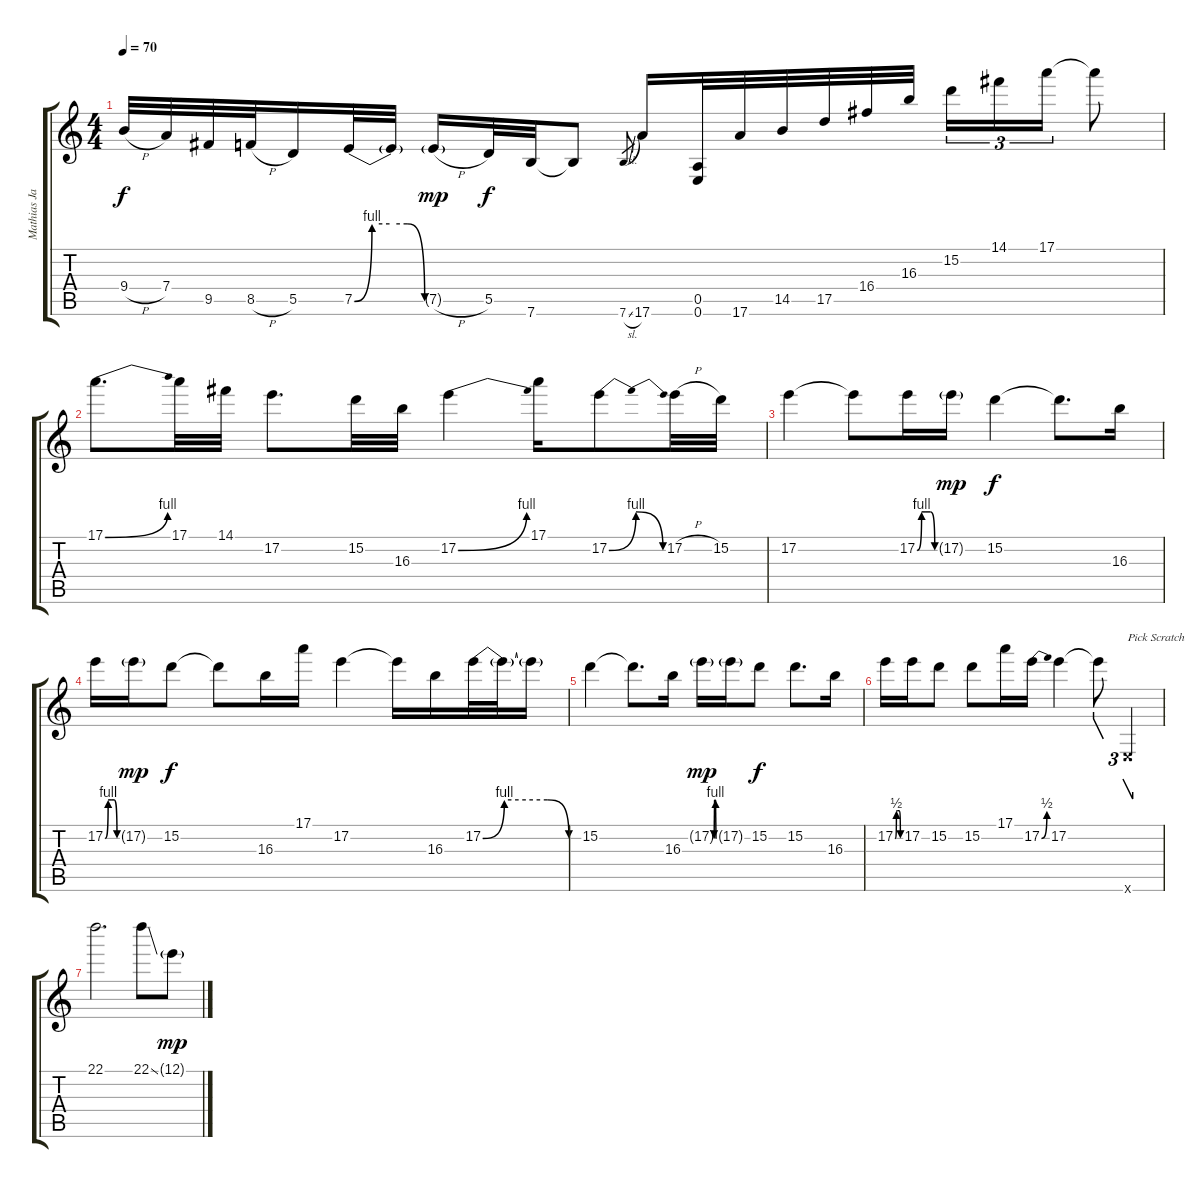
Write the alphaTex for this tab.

\track ("Mathias Jabs" "Mathias Ja") {instrument overdrivenguitar}
\staff {score tabs}
\tuning (E4 B3 G3 D3 A2 E2) {hide}
\ts (4 4)
\tempo 70
\clef g2
\ks c
9.4{h}.32{dy f} 7.4.32 9.5.32 8.5{h}.32 5.5.16 7.5{be (custom 0 0 15 4 30 4 45 4 60 0)}.32 7.5{t}.32 7.5{h g}.16{dy mp} 5.5.32{dy f} 7.6.32 7.6{t}.8 7.6{sl}.8{gr} 17.6.16 (0.5 0.6).32 17.6.32 14.5.32 17.5.32 16.4.32 16.3.32 15.2.16{tu (3 2)} 14.1.16{tu (3 2)} 17.1.16{tu (3 2)} 17.1{t}.8 |
17.1{be (bend 0 0 60 4)}.8{d} 17.1.32 14.1.32 17.2.8{d} 15.2.32 16.3.32 17.2{be (bend 0 0 60 4)}.4 17.1.16 17.2{be (bendrelease 0 0 10 4 50 4 60 0)}.8 17.2{h}.32 15.2.32 |
17.2.4 17.2{t}.8 17.2{be (custom 0 0 15 4 30 4 45 4 60 0)}.16 17.2{g}.16{dy mp} 15.2.4{dy f} 15.2{t}.8{d} 16.3.16 |
17.2{be (custom 0 0 15 4 30 4 45 4 60 0)}.16 17.2{g}.16{dy mp} 15.2.8{dy f} 15.2{t}.8 16.3.16 17.1.16 17.2.4 17.2{t}.16 16.3.16 17.2{be (custom 0 0 15 4 30 4 45 4 60 0)}.32 17.2{t}.32 17.2{t}.16 |
15.2.4 15.2{t}.8{d} 16.3.16 17.2{be (custom 0 0 15 4 30 4 45 4 60 0) g}.16{dy mp} 17.2{g}.16 15.2.8{dy f} 15.2.8{d} 16.3.16 |
17.2{be (custom 0 0 15 2 30 2 45 2 60 0)}.16 17.2.16 15.2.8 15.2.8 17.1.16 17.2{be (bend 0 0 60 2)}.16 17.2.4 17.2{t}.8{tu (3 2)} 0.6{x}.4{tu (3 2) txt "Pick Scratch"} |
22.1.2{d} 22.1{ss}.8 12.1{g}.8{dy mp}
